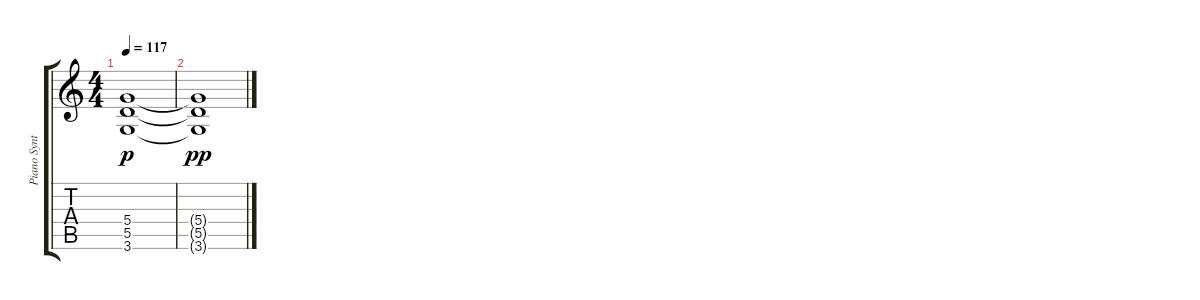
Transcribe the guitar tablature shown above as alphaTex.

\track ("Piano Synth" "Piano Synt") {instrument stringensemble1}
\staff {score tabs}
\tuning (E5 B4 G4 D4 A3 E3) {hide}
\ts (4 4)
\tempo 117
\clef g2
\ks c
(5.4{t} 5.5{t} 3.6{t}).1{dy p} |
(5.4{t} 5.5{t} 3.6{t}).1{dy pp}
